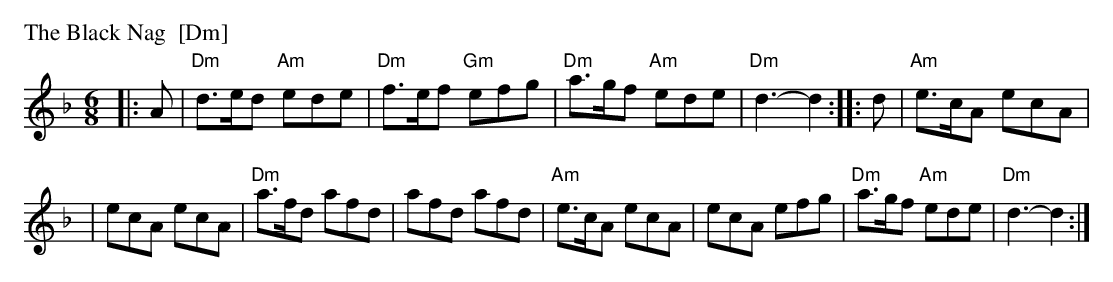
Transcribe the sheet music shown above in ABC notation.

X:1
P: The Black Nag  [Dm]
M: 6/8
L: 1/8
K: Dm
|: A \
| "Dm"d>ed "Am"ede | "Dm"f>ef "Gm"efg | "Dm"a>gf "Am"ede | "Dm"d3- d2 :: d | "Am"e>cA ecA |
| ecA ecA | "Dm"a>fd afd | afd afd | "Am"e>cA ecA | ecA efg | "Dm"a>gf "Am"ede | "Dm"d3- d2 :|
